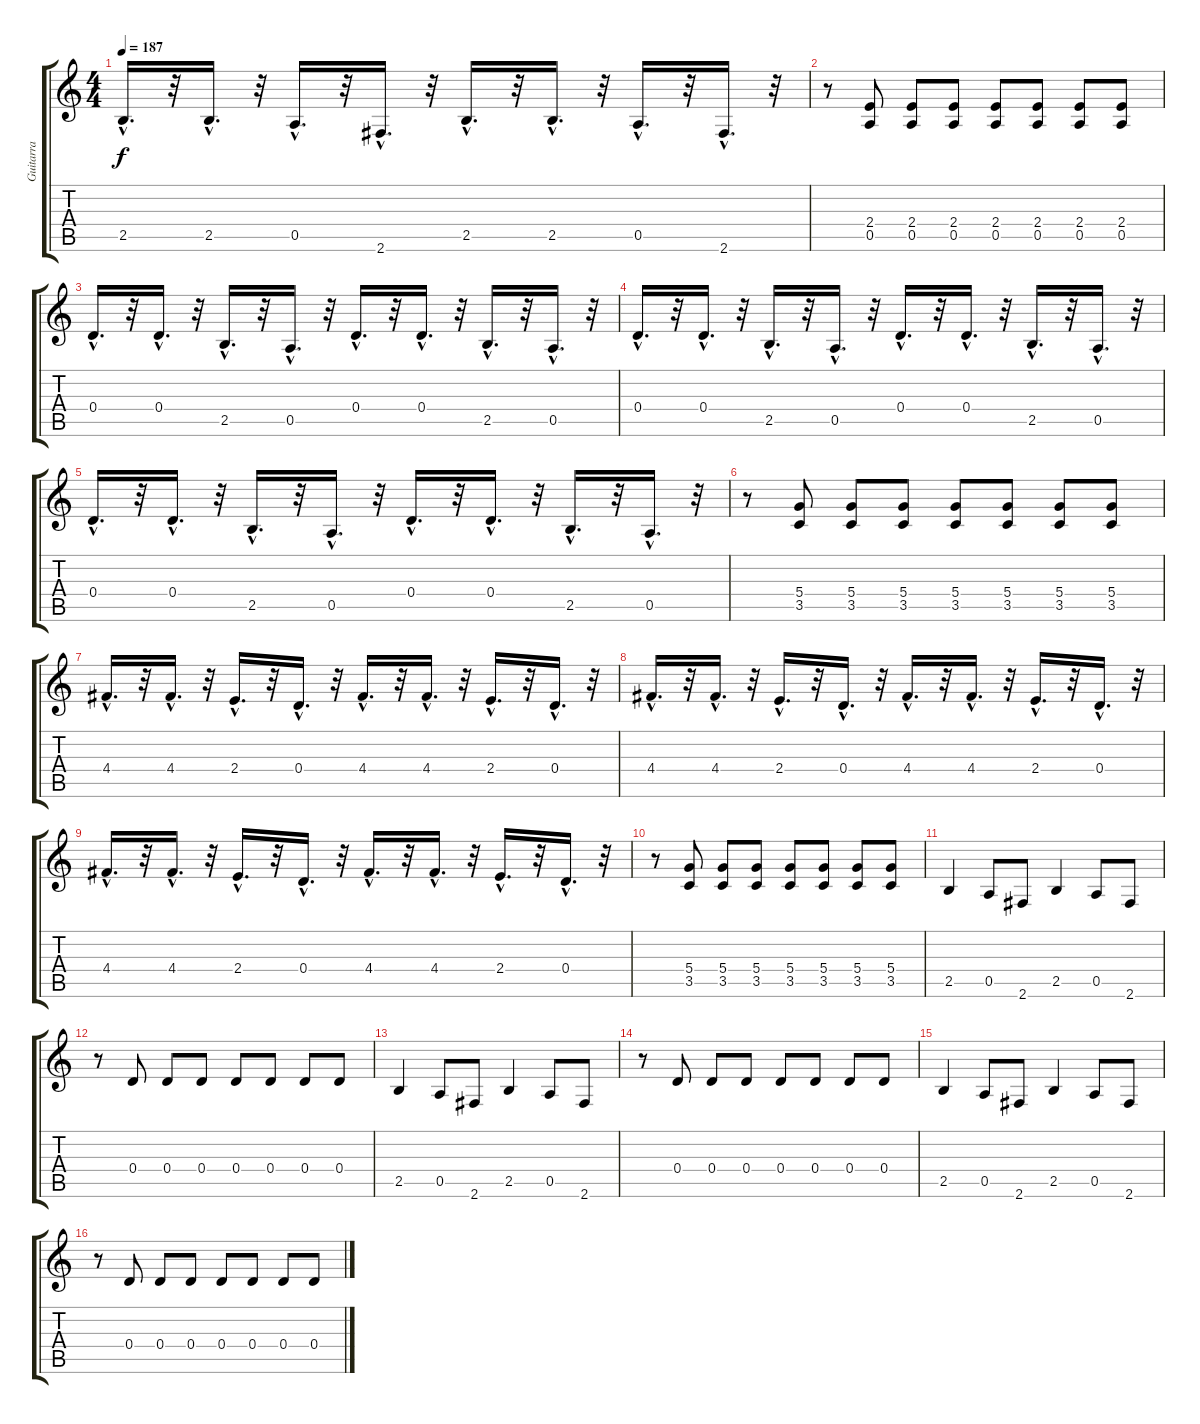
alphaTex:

\track ("Guitarra" "Guitarra") {instrument distortionguitar}
\staff {score tabs}
\tuning (E4 B3 G3 D3 A2 E2) {hide}
\ts (4 4)
\tempo 187
\clef g2
\ks c
2.5{hac}.16{d dy f} r.32 2.5{hac}.16{d} r.32 0.5{hac}.16{d} r.32 2.6{hac}.16{d} r.32 2.5{hac}.16{d} r.32 2.5{hac}.16{d} r.32 0.5{hac}.16{d} r.32 2.6{hac}.16{d} r.32 |
r.8 (2.4 0.5).8 (2.4 0.5).8 (2.4 0.5).8 (2.4 0.5).8 (2.4 0.5).8 (2.4 0.5).8 (2.4 0.5).8 |
0.4{hac}.16{d} r.32 0.4{hac}.16{d} r.32 2.5{hac}.16{d} r.32 0.5{hac}.16{d} r.32 0.4{hac}.16{d} r.32 0.4{hac}.16{d} r.32 2.5{hac}.16{d} r.32 0.5{hac}.16{d} r.32 |
0.4{hac}.16{d} r.32 0.4{hac}.16{d} r.32 2.5{hac}.16{d} r.32 0.5{hac}.16{d} r.32 0.4{hac}.16{d} r.32 0.4{hac}.16{d} r.32 2.5{hac}.16{d} r.32 0.5{hac}.16{d} r.32 |
0.4{hac}.16{d} r.32 0.4{hac}.16{d} r.32 2.5{hac}.16{d} r.32 0.5{hac}.16{d} r.32 0.4{hac}.16{d} r.32 0.4{hac}.16{d} r.32 2.5{hac}.16{d} r.32 0.5{hac}.16{d} r.32 |
r.8 (5.4 3.5).8 (5.4 3.5).8 (5.4 3.5).8 (5.4 3.5).8 (5.4 3.5).8 (5.4 3.5).8 (5.4 3.5).8 |
4.4{hac}.16{d} r.32 4.4{hac}.16{d} r.32 2.4{hac}.16{d} r.32 0.4{hac}.16{d} r.32 4.4{hac}.16{d} r.32 4.4{hac}.16{d} r.32 2.4{hac}.16{d} r.32 0.4{hac}.16{d} r.32 |
4.4{hac}.16{d} r.32 4.4{hac}.16{d} r.32 2.4{hac}.16{d} r.32 0.4{hac}.16{d} r.32 4.4{hac}.16{d} r.32 4.4{hac}.16{d} r.32 2.4{hac}.16{d} r.32 0.4{hac}.16{d} r.32 |
4.4{hac}.16{d} r.32 4.4{hac}.16{d} r.32 2.4{hac}.16{d} r.32 0.4{hac}.16{d} r.32 4.4{hac}.16{d} r.32 4.4{hac}.16{d} r.32 2.4{hac}.16{d} r.32 0.4{hac}.16{d} r.32 |
r.8 (5.4 3.5).8 (5.4 3.5).8 (5.4 3.5).8 (5.4 3.5).8 (5.4 3.5).8 (5.4 3.5).8 (5.4 3.5).8 |
2.5.4 0.5.8 2.6.8 2.5.4 0.5.8 2.6.8 |
r.8 0.4.8 0.4.8 0.4.8 0.4.8 0.4.8 0.4.8 0.4.8 |
2.5.4 0.5.8 2.6.8 2.5.4 0.5.8 2.6.8 |
r.8 0.4.8 0.4.8 0.4.8 0.4.8 0.4.8 0.4.8 0.4.8 |
2.5.4 0.5.8 2.6.8 2.5.4 0.5.8 2.6.8 |
r.8 0.4.8 0.4.8 0.4.8 0.4.8 0.4.8 0.4.8 0.4.8
